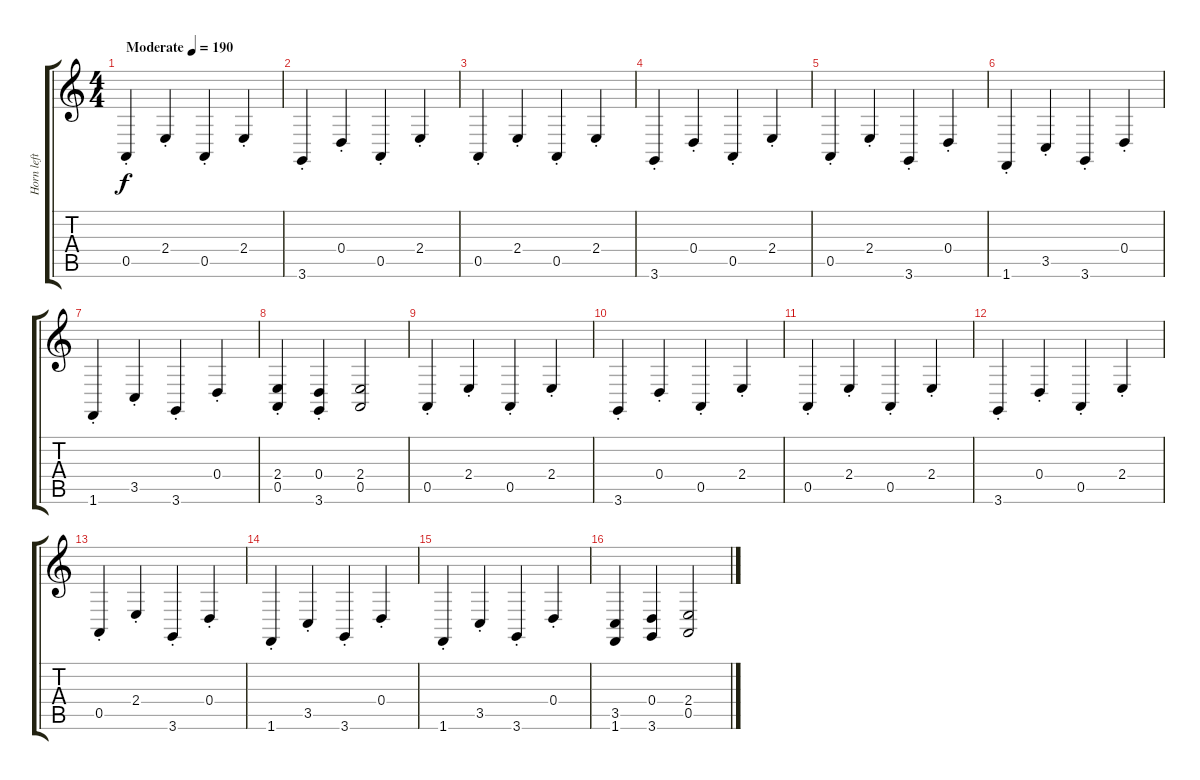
\track ("Horn left" "Horn left") {instrument englishhorn}
\staff {score tabs}
\tuning (E4 B3 G3 D3 A2 E2) {hide}
\ts (4 4)
\tempo (190 "Moderate")
\clef g2
\ks c
0.5{st}.4{dy f instrument englishhorn} 2.4{st}.4 0.5{st}.4 2.4{st}.4 |
3.6{st}.4 0.4{st}.4 0.5{st}.4 2.4{st}.4 |
0.5{st}.4 2.4{st}.4 0.5{st}.4 2.4{st}.4 |
3.6{st}.4 0.4{st}.4 0.5{st}.4 2.4{st}.4 |
0.5{st}.4 2.4{st}.4 3.6{st}.4 0.4{st}.4 |
1.6{st}.4 3.5{st}.4 3.6{st}.4 0.4{st}.4 |
1.6{st}.4 3.5{st}.4 3.6{st}.4 0.4{st}.4 |
(2.4{st} 0.5{st}).4 (0.4{st} 3.6{st}).4 (2.4 0.5).2 |
0.5{st}.4 2.4{st}.4 0.5{st}.4 2.4{st}.4 |
3.6{st}.4 0.4{st}.4 0.5{st}.4 2.4{st}.4 |
0.5{st}.4 2.4{st}.4 0.5{st}.4 2.4{st}.4 |
3.6{st}.4 0.4{st}.4 0.5{st}.4 2.4{st}.4 |
0.5{st}.4 2.4{st}.4 3.6{st}.4 0.4{st}.4 |
1.6{st}.4 3.5{st}.4 3.6{st}.4 0.4{st}.4 |
1.6{st}.4 3.5{st}.4 3.6{st}.4 0.4{st}.4 |
(3.5 1.6).4 (0.4 3.6).4 (2.4 0.5).2
